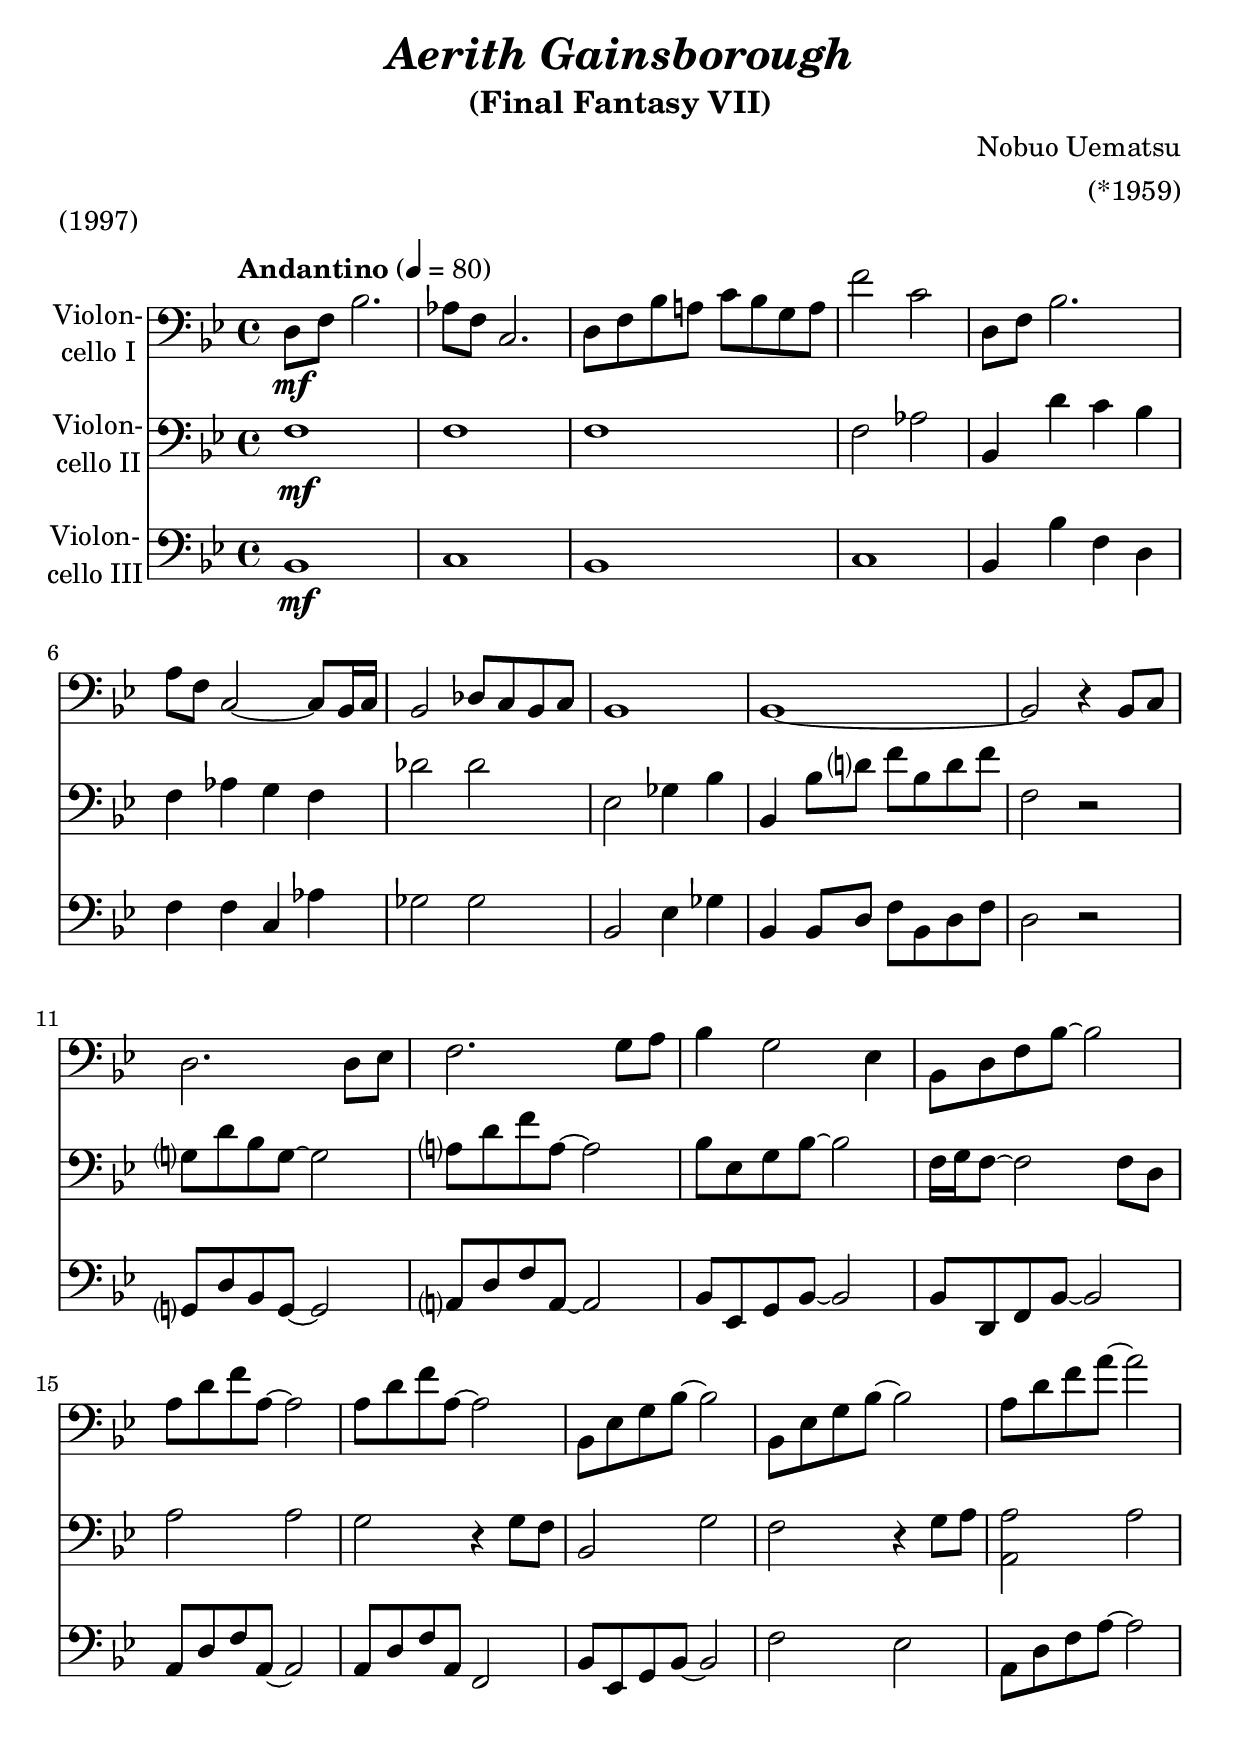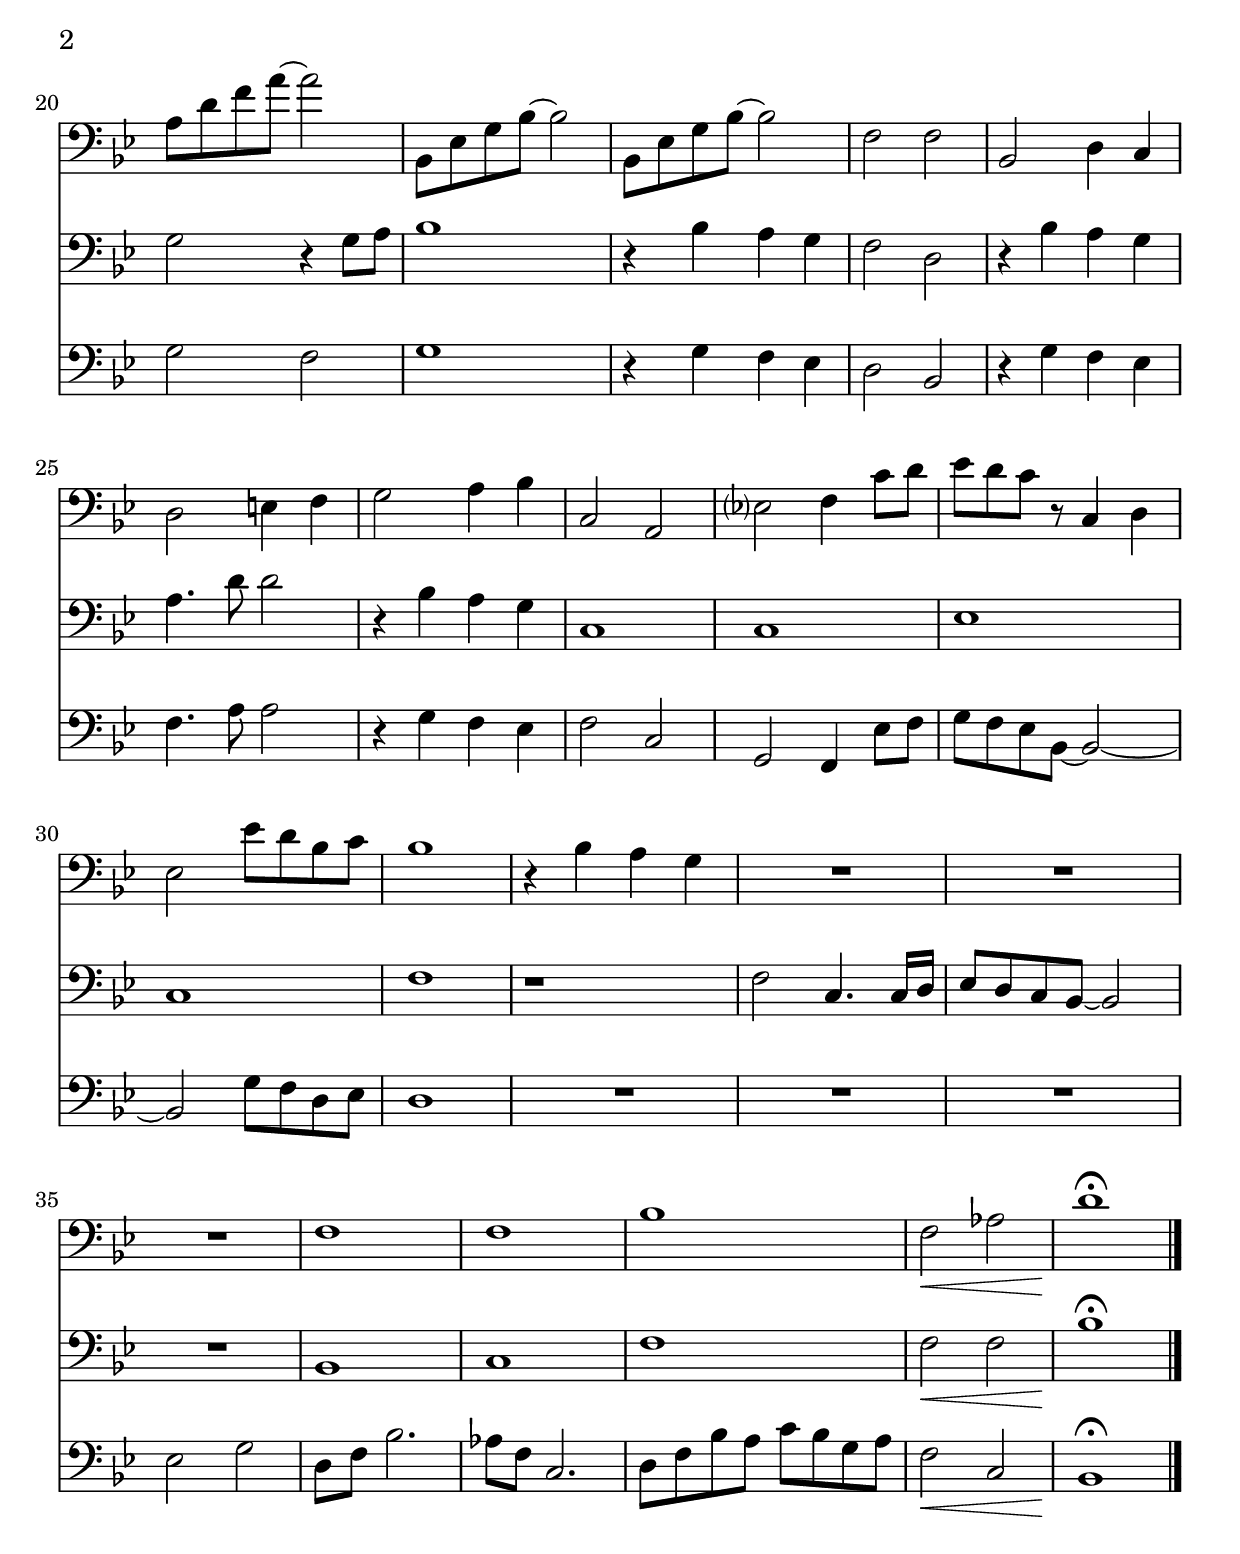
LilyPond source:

\version "2.18.2"
\include "deutsch.ly"

#(set-global-staff-size 24)

\header {
  title     = \markup \bold \italic "Aerith Gainsborough"
  subtitle  = "(Final Fantasy VII)"
  composer  = "Nobuo Uematsu"
  arranger  = "(*1959)"
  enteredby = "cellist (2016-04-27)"
  piece     = "(1997)"
}

voiceconsts = {
  \key d \major
  \time 4/4
  \clef "bass"
  \tempo "Andantino" 4=80
%  \numericTimeSignature
%  \compressFullBarRests
  \set tupletSpannerDuration = #(ly:make-moment 1 4)
}

mifl= "oboe"
% mist = "string ensemble 1"
mist = "trumpet"
miva = "pizzicato strings"
%miba = "bassoon"
%miba = "drawbar organ"
miba = "trombone"
%miba = "tuba"
% mikl = "harpsichord"
% mikl = "accordion"
mikl = "concertina"

va = \relative c {
  \voiceconsts

  fis8\mf a d2.
  c8 a e2.

  fis8 a d cis! e d h cis
  a'2 e
  fis,8 a d2.
  cis8 a e2~ e8 d16 e
  d2 f8 e d e
  d1
  d~
  d2 r4 d8 e

  fis2. fis8 g
  a2. h8 cis
  d4 h2 g4
  d8 fis a d~ d2
  cis8 fis a cis,~ cis2
  cis8 fis a cis,~ cis2
  d,8 g h d~ d2

  d,8 g h d~ d2
  cis8 fis a cis~ cis2
  cis,8 fis a cis~ cis2
  d,,8 g h d~ d2
  d,8 g h d~ d2
  a a
  d, fis4 e

  fis2 gis4 a
  h2 cis4 d
  e,2 cis
  g'? a4 e'8 fis
  g fis e r e,4 fis
  g2 g'8 fis d e
  d1
  r4 d cis h
  R1*3

  a1
  a
  d
  a2\< c
  fis1\!\fermata \bar "|."
}

vb = \relative c' {
  \voiceconsts

  a1\mf
  a
  a a2 c
  d,4 fis' e d
  a c h a
  f'2 f
  g, b4 d
  d, d'8 fis? a d, fis a
  a,2 r
  h?8 fis' d h~ h2
  cis?8 fis a cis,~ cis2

  d8 g, h d~ d2
  a16 h a8~ a2 a8 fis
  cis'2 cis
  h r4 h8 a
  d,2 h'
  a r4 h8 cis
  <cis, cis'>2 cis'
  h r4 h8 cis
  d1

  r4 d cis h
  a2 fis
  r4 d' cis h
  cis4. fis8 fis2
  r4 d cis h
  e,1
  e
  g
  e
  a
  r

  a2 e4. e16 fis
  g8 fis e d~ d2
  R1
  d
  e a
  a2\< a
  d1\!\fermata \bar "|."
}

vc = \relative c {
  \voiceconsts

  d1\mf
  e
  d e
  d4 d' a fis
  a a e c'
  b2 b
  d, g4 b

  d, d8 fis a d, fis a
  fis2 r
  h,?8 fis' d h~ h2
  cis?8 fis a cis,~ cis2
  d8 g, h d~ d2
  d8 fis, a d~ d2

  cis8 fis a cis,~ cis2
  cis8 fis a cis, a2
  d8 g, h d~ d2
  a' g
  cis,8 fis a cis~ cis2
  h a
  h1
  r4 h a g

  fis2 d
  r4 h' a g
  a4. cis8 cis2
  r4 h a g
  a2 e h a4 g'8 a
  h a g d~ d2~
  d h'8 a fis g
  fis1

  R1*3
  g2 h
  fis8 a d2.
  c8 a e2.
  fis8 a d cis e d h cis
  a2\< e
  d1\!\fermata \bar "|."
}


music = <<
      \new Staff {
        \set Staff.midiInstrument = \miba
        \set Staff.instrumentName = \markup \center-column { "Violon-" "cello I" }
        \transpose d b, { \va }
      }

      \new Staff {
        \set Staff.midiInstrument = \miba
        \set Staff.instrumentName = \markup \center-column { "Violon-" "cello II" }
        \transpose d b, { \vb }
      }

      \new Staff {
        \set Staff.midiInstrument = \miba
        \set Staff.instrumentName = \markup \center-column { "Violon-" "cello III" }
        \transpose d b, { \vc }
      }
>>

\book {
  \score {
   \music
    \layout {}
  }

  \score {
    \unfoldRepeats \music

    \midi {
      \context {
        \Score
      }
    }
  }
}
